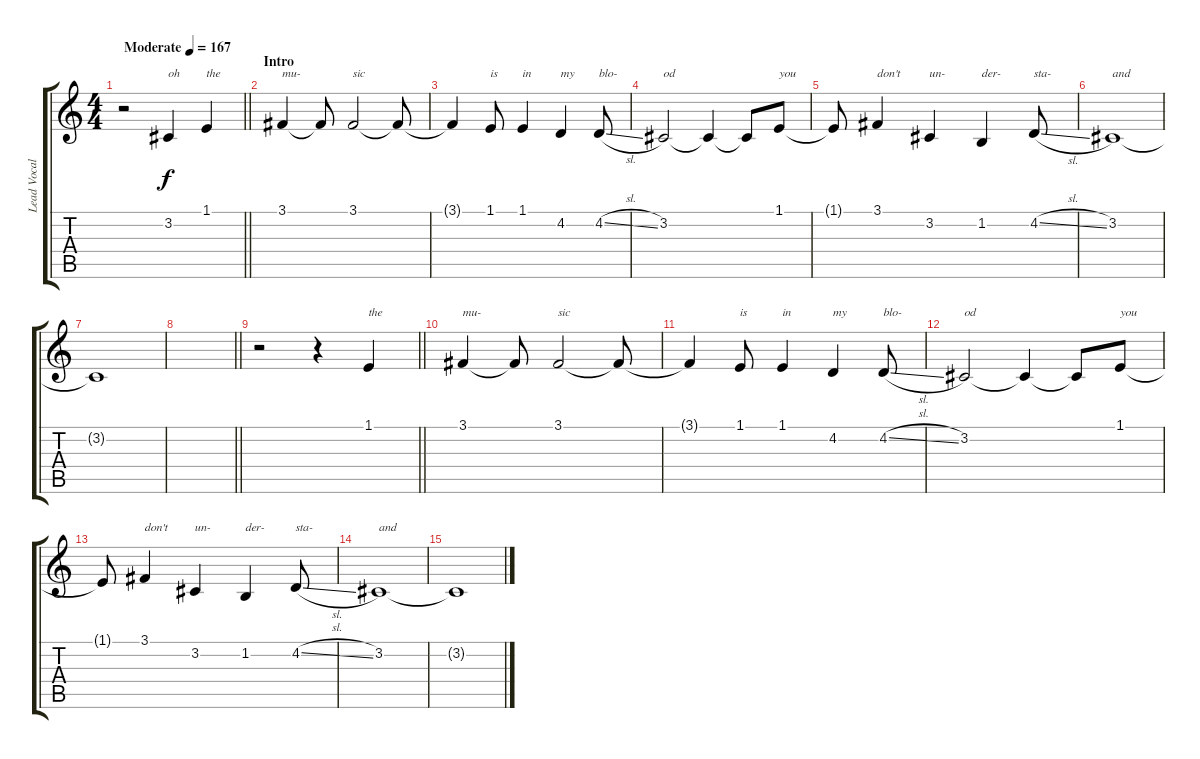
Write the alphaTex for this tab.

\track ("Lead Vocals" "Lead Vocal") {instrument altosax}
\staff {score tabs}
\tuning (Eb4 Bb3 Gb3 Db3 Ab2 Db2) {hide}
\ts (4 4)
\tempo (167 "Moderate")
\clef g2
\barLineRight lightlight
\ks c
r.2{dy f instrument altosax} 3.2.4{txt "oh"} 1.1.4{txt "the"} |
\section ("" "Intro")
3.1.4{txt "mu-"} 3.1{t}.8 3.1.2{txt "sic"} 3.1{t}.8 |
3.1{t}.4 1.1.8{txt "is"} 1.1.4{txt "in"} 4.2.4{txt "my"} 4.2{sl}.8{txt "blo-"} |
3.2.2{txt "od"} 3.2{t}.4 3.2{t}.8 1.1.8{txt "you"} |
1.1{t}.8 3.1.4{txt "don't"} 3.2.4{txt "un-"} 1.2.4{txt "der-"} 4.2{sl}.8{txt "sta-"} |
3.2.1{txt "and"} |
3.2{t}.1 |
\barLineRight lightlight
|
\barLineRight lightlight
r.2 r.4 1.1.4{txt "the"} |
3.1.4{txt "mu-"} 3.1{t}.8 3.1.2{txt "sic"} 3.1{t}.8 |
3.1{t}.4 1.1.8{txt "is"} 1.1.4{txt "in"} 4.2.4{txt "my"} 4.2{sl}.8{txt "blo-"} |
3.2.2{txt "od"} 3.2{t}.4 3.2{t}.8 1.1.8{txt "you"} |
1.1{t}.8 3.1.4{txt "don't"} 3.2.4{txt "un-"} 1.2.4{txt "der-"} 4.2{sl}.8{txt "sta-"} |
3.2.1{txt "and"} |
3.2{t}.1
